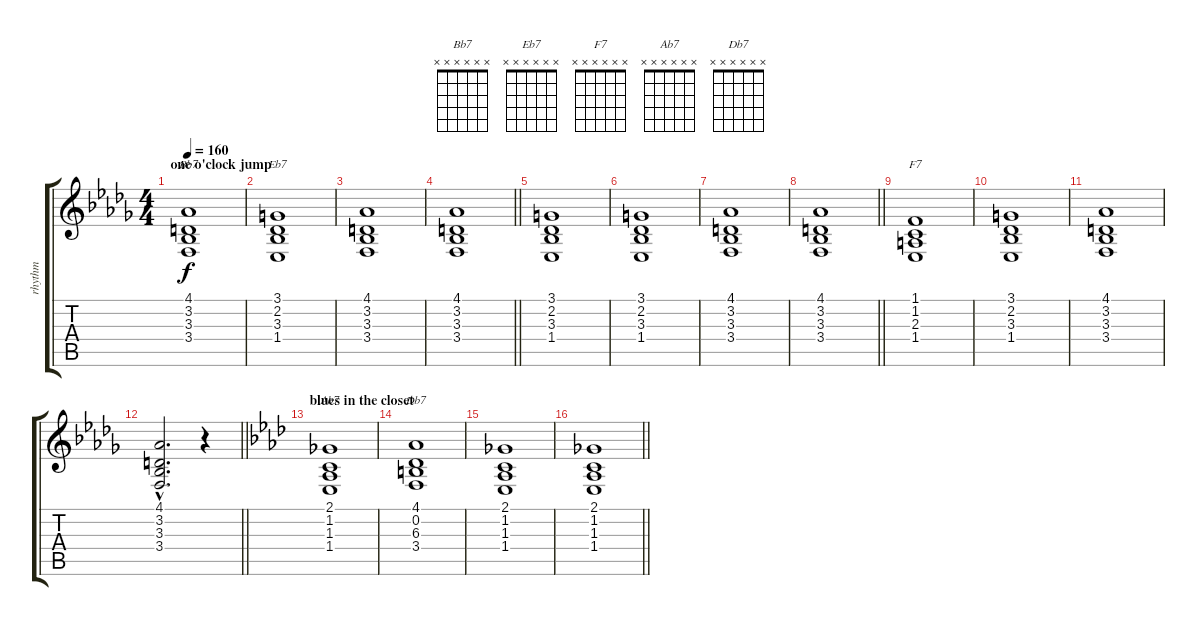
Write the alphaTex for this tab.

\track ("rhythm" "rhythm") {instrument drawbarorgan}
\staff {score tabs}
\tuning (E4 B3 G3 D3 A2 E2) {hide}
\chord ("Bb7" x x x x x x) {firstfret 0}
\chord ("Eb7" x x x x x x) {firstfret 0}
\chord ("F7" x x x x x x) {firstfret 0}
\chord ("Ab7" x x x x x x) {firstfret 0}
\chord ("Db7" x x x x x x) {firstfret 0}
\ts (4 4)
\section ("" "one o'clock jump")
\tempo 160
\clef g2
\ks bbminor
(4.1 3.2 3.3 3.4).1{ch "Bb7" dy f instrument drawbarorgan} |
(3.1 2.2 3.3 1.4).1{ch "Eb7"} |
(4.1 3.2 3.3 3.4).1 |
\barLineRight lightlight
(4.1 3.2 3.3 3.4).1 |
(3.1 2.2 3.3 1.4).1 |
(3.1 2.2 3.3 1.4).1 |
(4.1 3.2 3.3 3.4).1 |
\barLineRight lightlight
(4.1 3.2 3.3 3.4).1 |
(1.1 1.2 2.3 1.4).1{ch "F7"} |
(3.1 2.2 3.3 1.4).1 |
(4.1 3.2 3.3 3.4).1 |
\barLineRight lightlight
(4.1{hac} 3.2{hac} 3.3{hac} 3.4{hac}).2{d} r.4 |
\section ("" "blues in the closet")
\ks ab
(2.1 1.2 1.3 1.4).1{ch "Ab7"} |
(4.1 0.2 6.3 3.4).1{ch "Db7"} |
(2.1 1.2 1.3 1.4).1 |
\barLineRight lightlight
(2.1 1.2 1.3 1.4).1
